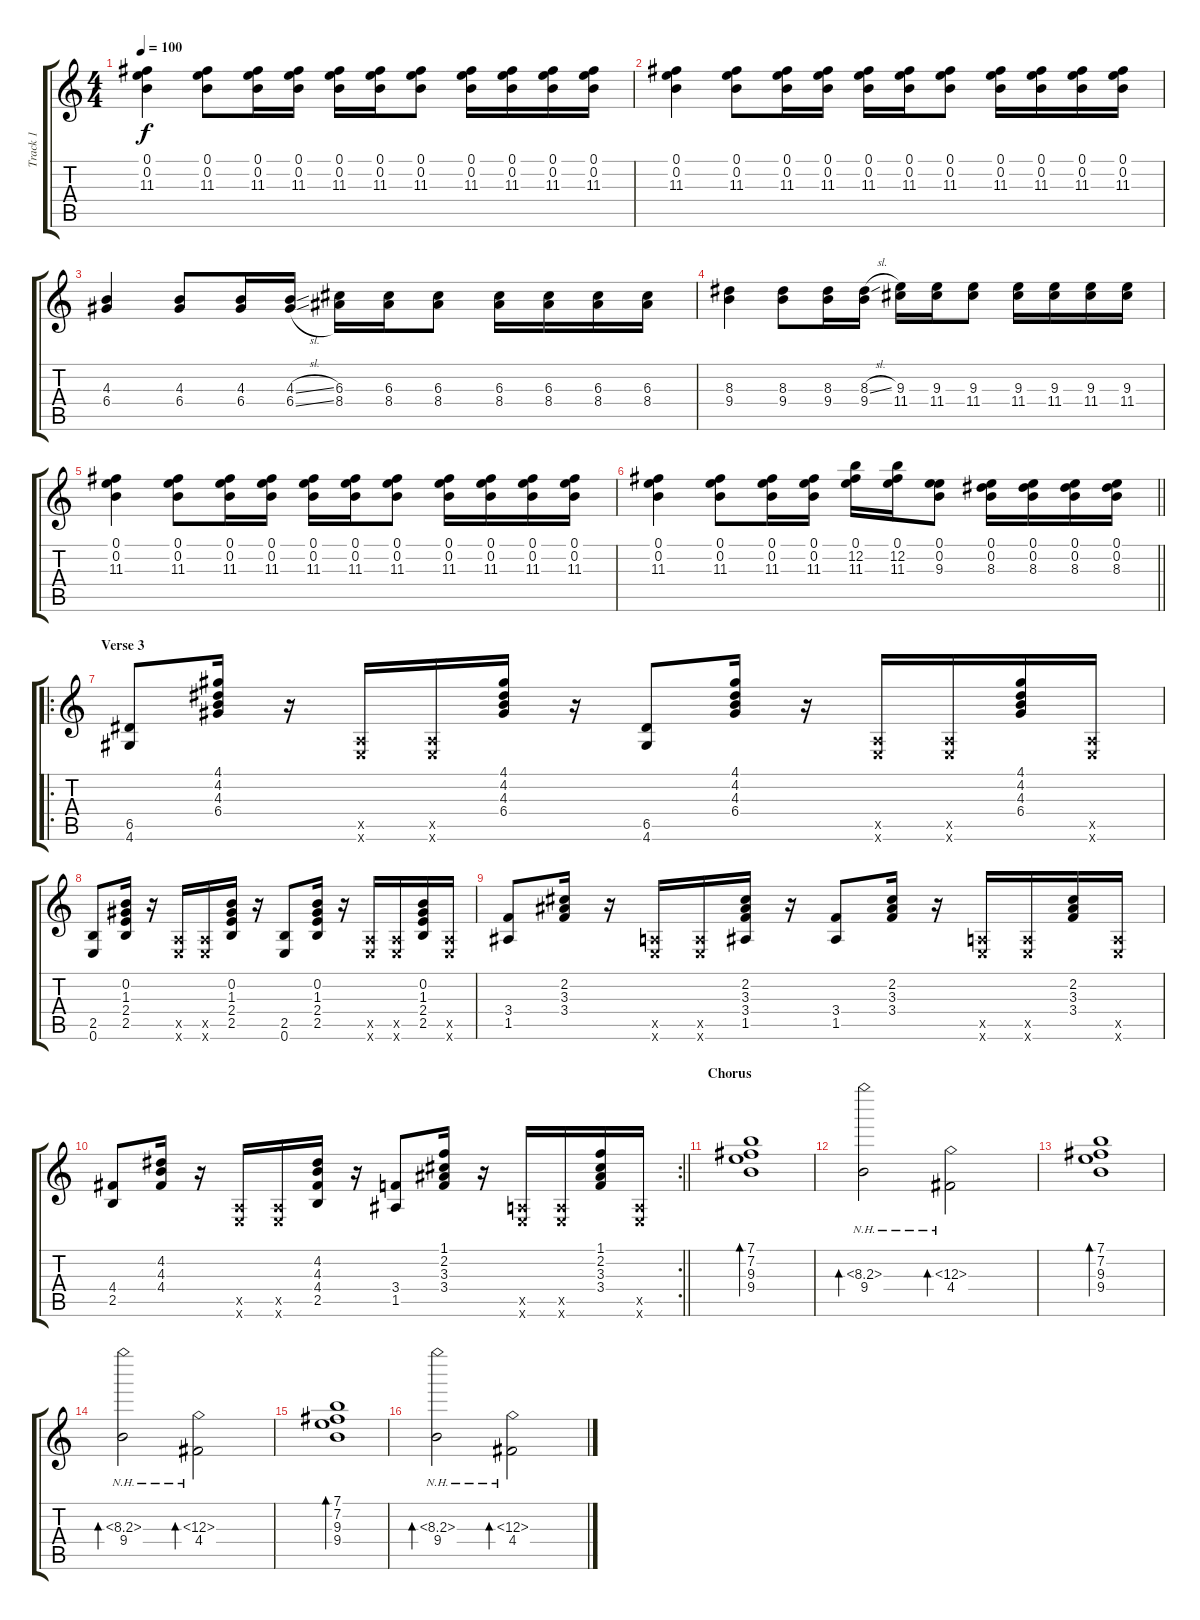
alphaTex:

\track ("Track 1" "Track 1") {instrument acousticguitarsteel}
\staff {score tabs}
\tuning (E4 B3 G3 D3 A2 E2) {hide}
\ts (4 4)
\tempo 100
\clef g2
\ks c
(0.1 0.2 11.3).4{dy f} (0.1 0.2 11.3).8 (0.1 0.2 11.3).16 (0.1 0.2 11.3).16 (0.1 0.2 11.3).16 (0.1 0.2 11.3).16 (0.1 0.2 11.3).8 (0.1 0.2 11.3).16 (0.1 0.2 11.3).16 (0.1 0.2 11.3).16 (0.1 0.2 11.3).16 |
(0.1 0.2 11.3).4 (0.1 0.2 11.3).8 (0.1 0.2 11.3).16 (0.1 0.2 11.3).16 (0.1 0.2 11.3).16 (0.1 0.2 11.3).16 (0.1 0.2 11.3).8 (0.1 0.2 11.3).16 (0.1 0.2 11.3).16 (0.1 0.2 11.3).16 (0.1 0.2 11.3).16 |
(4.3 6.4).4 (4.3 6.4).8 (4.3 6.4).16 (4.3{sl} 6.4{sl}).16 (6.3 8.4).16 (6.3 8.4).16 (6.3 8.4).8 (6.3 8.4).16 (6.3 8.4).16 (6.3 8.4).16 (6.3 8.4).16 |
(8.3 9.4).4 (8.3 9.4).8 (8.3 9.4).16 (8.3{sl} 9.4).16 (9.3 11.4).16 (9.3 11.4).16 (9.3 11.4).8 (9.3 11.4).16 (9.3 11.4).16 (9.3 11.4).16 (9.3 11.4).16 |
(0.1 0.2 11.3).4 (0.1 0.2 11.3).8 (0.1 0.2 11.3).16 (0.1 0.2 11.3).16 (0.1 0.2 11.3).16 (0.1 0.2 11.3).16 (0.1 0.2 11.3).8 (0.1 0.2 11.3).16 (0.1 0.2 11.3).16 (0.1 0.2 11.3).16 (0.1 0.2 11.3).16 |
\barLineRight lightlight
(0.1 0.2 11.3).4 (0.1 0.2 11.3).8 (0.1 0.2 11.3).16 (0.1 0.2 11.3).16 (0.1 12.2 11.3).16 (0.1 12.2 11.3).16 (0.1 0.2 9.3).8 (0.1 0.2 8.3).16 (0.1 0.2 8.3).16 (0.1 0.2 8.3).16 (0.1 0.2 8.3).16 |
\ro
\section ("" "Verse 3")
(6.5 4.6).8 (4.1 4.2 4.3 6.4).16 r.16 (0.5{x} 0.6{x}).16 (0.5{x} 0.6{x}).16 (4.1 4.2 4.3 6.4).16 r.16 (6.5 4.6).8 (4.1 4.2 4.3 6.4).16 r.16 (0.5{x} 0.6{x}).16 (0.5{x} 0.6{x}).16 (4.1 4.2 4.3 6.4).16 (0.5{x} 0.6{x}).16 |
(2.5 0.6).8 (0.2 1.3 2.4 2.5).16 r.16 (0.5{x} 0.6{x}).16 (0.5{x} 0.6{x}).16 (0.2 1.3 2.4 2.5).16 r.16 (2.5 0.6).8 (0.2 1.3 2.4 2.5).16 r.16 (0.5{x} 0.6{x}).16 (0.5{x} 0.6{x}).16 (0.2 1.3 2.4 2.5).16 (0.5{x} 0.6{x}).16 |
(3.4 1.5).8 (2.2 3.3 3.4).16 r.16 (0.5{x} 0.6{x}).16 (0.5{x} 0.6{x}).16 (2.2 3.3 3.4 1.5).16 r.16 (3.4 1.5).8 (2.2 3.3 3.4).16 r.16 (0.5{x} 0.6{x}).16 (0.5{x} 0.6{x}).16 (2.2 3.3 3.4).16 (0.5{x} 0.6{x}).16 |
\rc 2
\barLineRight lightlight
(4.4 2.5).8 (4.2 4.3 4.4).16 r.16 (0.5{x} 0.6{x}).16 (0.5{x} 0.6{x}).16 (4.2 4.3 4.4 2.5).16 r.16 (3.4 1.5).8 (1.1 2.2 3.3 3.4).16 r.16 (0.5{x} 0.6{x}).16 (0.5{x} 0.6{x}).16 (1.1 2.2 3.3 3.4).16 (0.5{x} 0.6{x}).16 |
\section ("" "Chorus")
(7.1 7.2 9.3 9.4).1{bd 120} |
(8.3{nh} 9.4).2{bd 120} (6.3{nh} 4.4).2{bd 120} |
(7.1 7.2 9.3 9.4).1{bd 120} |
(8.3{nh} 9.4).2{bd 120} (6.3{nh} 4.4).2{bd 120} |
(7.1 7.2 9.3 9.4).1{bd 120} |
(8.3{nh} 9.4).2{bd 120} (6.3{nh} 4.4).2{bd 120}
